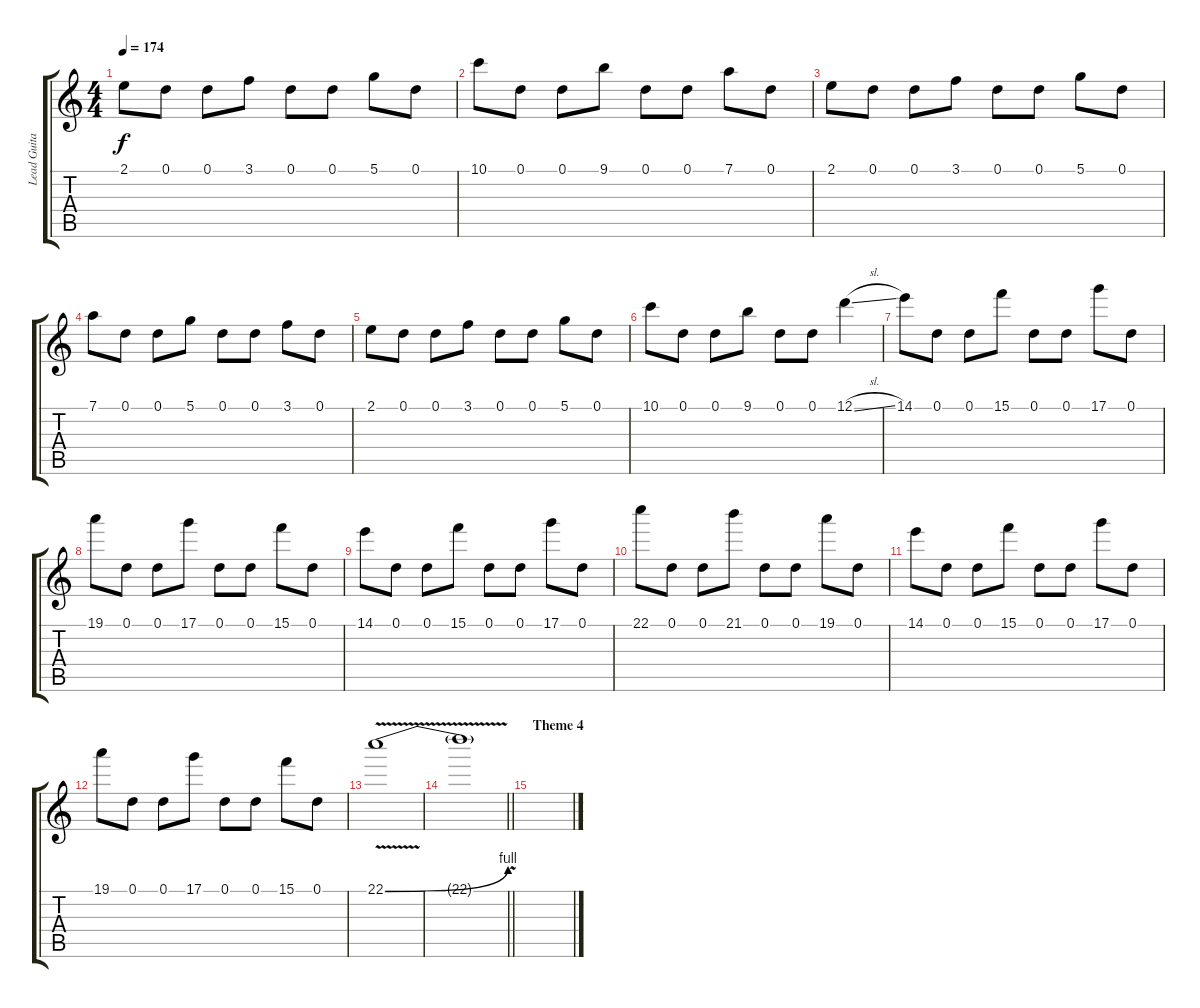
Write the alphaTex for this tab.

\track ("Lead Guitar" "Lead Guita") {instrument overdrivenguitar}
\staff {score tabs}
\tuning (D4 A3 F3 C3 G2 D2) {hide}
\ts (4 4)
\tempo 174
\clef g2
\ks c
2.1.8{dy f} 0.1.8 0.1.8 3.1.8 0.1.8 0.1.8 5.1.8 0.1.8 |
10.1.8 0.1.8 0.1.8 9.1.8 0.1.8 0.1.8 7.1.8 0.1.8 |
2.1.8 0.1.8 0.1.8 3.1.8 0.1.8 0.1.8 5.1.8 0.1.8 |
7.1.8 0.1.8 0.1.8 5.1.8 0.1.8 0.1.8 3.1.8 0.1.8 |
2.1.8 0.1.8 0.1.8 3.1.8 0.1.8 0.1.8 5.1.8 0.1.8 |
10.1.8 0.1.8 0.1.8 9.1.8 0.1.8 0.1.8 12.1{sl}.4 |
14.1.8 0.1.8 0.1.8 15.1.8 0.1.8 0.1.8 17.1.8 0.1.8 |
19.1.8 0.1.8 0.1.8 17.1.8 0.1.8 0.1.8 15.1.8 0.1.8 |
14.1.8 0.1.8 0.1.8 15.1.8 0.1.8 0.1.8 17.1.8 0.1.8 |
22.1.8 0.1.8 0.1.8 21.1.8 0.1.8 0.1.8 19.1.8 0.1.8 |
14.1.8 0.1.8 0.1.8 15.1.8 0.1.8 0.1.8 17.1.8 0.1.8 |
19.1.8 0.1.8 0.1.8 17.1.8 0.1.8 0.1.8 15.1.8 0.1.8 |
22.1{be (bend 0 0 60 4) v}.1 |
\barLineRight lightlight
22.1{v t}.1 |
\section ("" "Theme 4")
